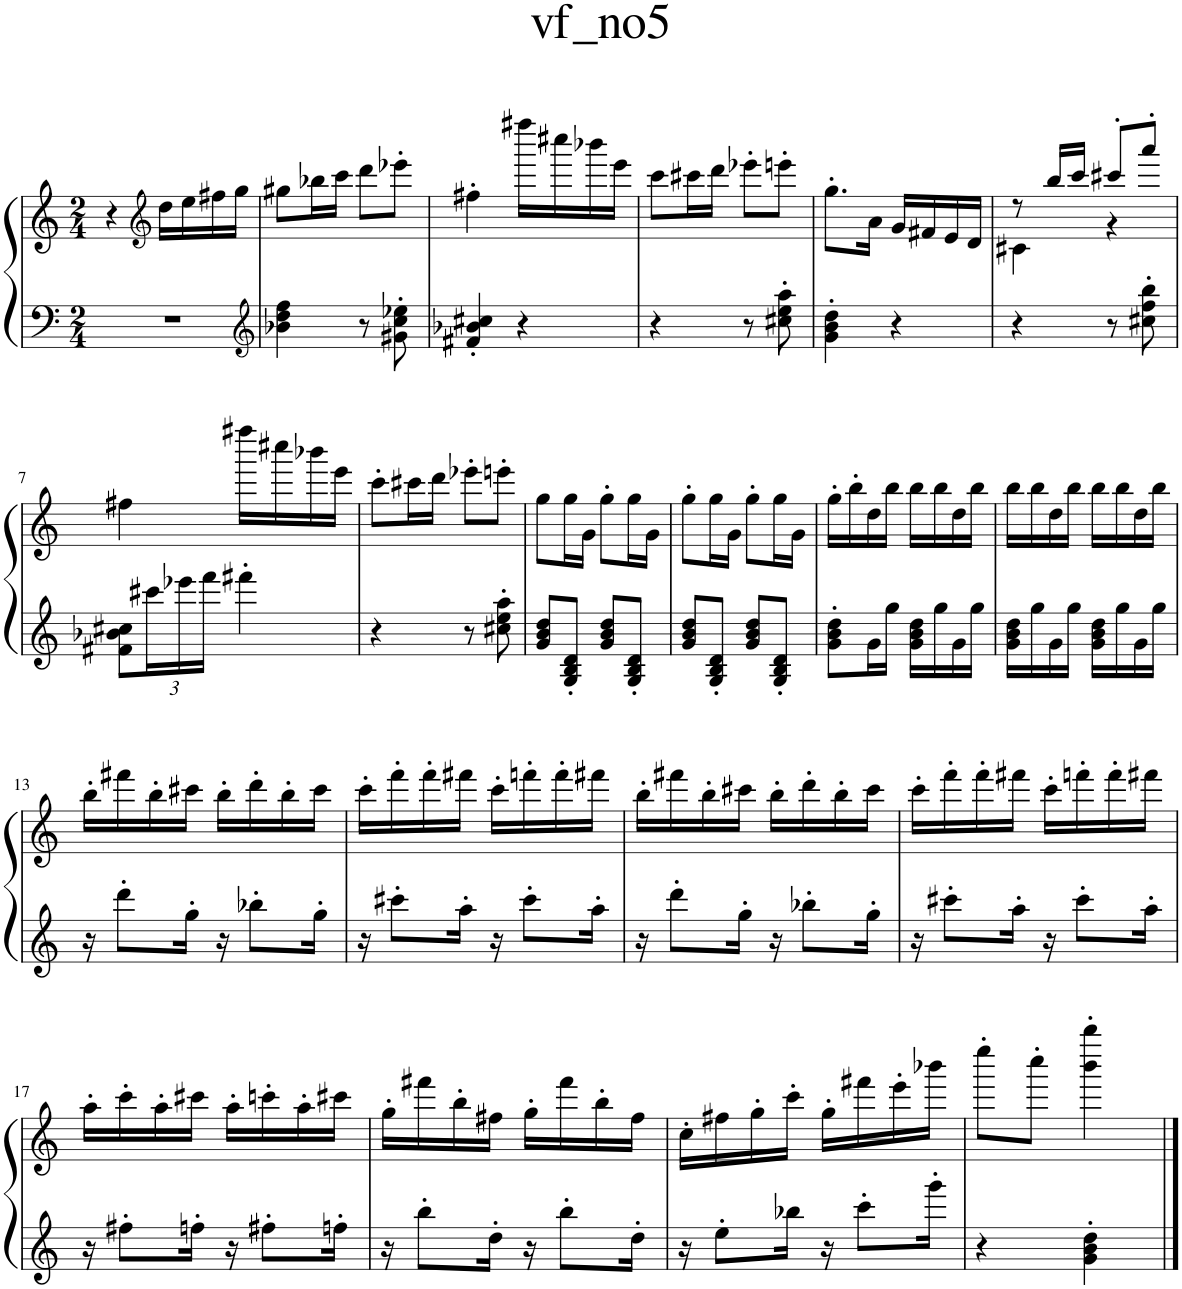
**kern	**kern
*part1	*part1
*staff2	*staff1
*I"Piano	*
*I'Pno.	*
*clefF4	*clefG2
*k[]	*k[]
*M2/4	*M2/4
=1	=1
2r	4r
*	*clefG2
.	16dd\LL
.	16ee\
.	16ff#X\
.	16gg\JJ
=2	=2
*clefG2	*
4b-X\ 4dd\ 4ff\	8gg#X\L
.	16bb-X\L
.	16ccc\JJ
8r	8ddd\L
8g#X\' 8cc\' 8ee-X\'	8eee-X'\J
=3	=3
4f#X/' 4b-X/' 4cc#X/'	4ff#X'\
4r	16ffff#X\LL
.	16cccc#X\
.	16bbb-X\
.	16eee\JJ
=4	=4
4r	8ccc\L
.	16ccc#X\L
.	16ddd\JJ
8r	8eee-X'\L
8cc#X\' 8ee\' 8aa\'	8eeen'\J
=5	=5
4g\' 4b\' 4dd\'	8.gg'\L
.	16a\Jk
4r	16g/LL
.	16f#X/
.	16e/
.	16d/JJ
=6	=6
*	*^
4r	8r	4c#X\
.	16bb/LL	.
.	16ccc/JJ	.
8r	8ccc#X'/L	4r
8cc#X\' 8ff\' 8bb\'	8aaa'/J	.
*	*v	*v
!!LO:LB:g=z
=7	=7
8f#X\ 8b-X\ 8cc#X\L	4ff#X\
*Xbrackettup	*
24ccc#X\L	.
24eee-X\	.
24fff\JJ	.
4fff#X'\	16ffff#X\LL
.	16cccc#X\
.	16bbb-X\
.	16eee\JJ
=8	=8
4r	8ccc'\L
.	16ccc#X\L
.	16ddd\JJ
8r	8eee-X'\L
8cc#X\' 8ee\' 8aa\'	8eeen'\J
=9	=9
8g/ 8b/ 8dd/L	8gg\L
8G/' 8B/' 8d/'J	16gg\L
.	16g\JJ
8g/ 8b/ 8dd/L	8gg'\L
8G/' 8B/' 8d/'J	16gg\L
.	16g\JJ
=10	=10
8g/ 8b/ 8dd/L	8gg'\L
8G/' 8B/' 8d/'J	16gg\L
.	16g\JJ
8g/ 8b/ 8dd/L	8gg'\L
8G/' 8B/' 8d/'J	16gg\L
.	16g\JJ
=11	=11
8g\' 8b\' 8dd\'L	16gg'\LL
.	16bb'\
16g\L	16dd\
16gg\JJ	16bb\JJ
16g\ 16b\ 16dd\LL	16bb\LL
16gg\	16bb\
16g\	16dd\
16gg\JJ	16bb\JJ
=12	=12
16g\ 16b\ 16dd\LL	16bb\LL
16gg\	16bb\
16g\	16dd\
16gg\JJ	16bb\JJ
16g\ 16b\ 16dd\LL	16bb\LL
16gg\	16bb\
16g\	16dd\
16gg\JJ	16bb\JJ
!!LO:LB:g=z
=13	=13
16r	16bb'\LL
8ddd'\L	16fff#X\
.	16bb'\
16gg'\Jk	16ccc#X\JJ
16r	16bb'\LL
8bb-X'\L	16ddd'\
.	16bb'\
16gg'\Jk	16ccc#\JJ
=14	=14
16r	16ccc'\LL
8ccc#X'\L	16fff'\
.	16fff'\
16aa'\Jk	16fff#X\JJ
16r	16ccc'\LL
8ccc#'\L	16fffn'\
.	16fff'\
16aa'\Jk	16fff#X\JJ
=15	=15
16r	16bb'\LL
8ddd'\L	16fff#X\
.	16bb'\
16gg'\Jk	16ccc#X\JJ
16r	16bb'\LL
8bb-X'\L	16ddd'\
.	16bb'\
16gg'\Jk	16ccc#\JJ
=16	=16
16r	16ccc'\LL
8ccc#X'\L	16fff'\
.	16fff'\
16aa'\Jk	16fff#X\JJ
16r	16ccc'\LL
8ccc#'\L	16fffn'\
.	16fff'\
16aa'\Jk	16fff#X\JJ
!!LO:LB:g=z
=17	=17
16r	16aa'\LL
8ff#X'\L	16ccc'\
.	16aa'\
16ffn'\Jk	16ccc#X\JJ
16r	16aa'\LL
8ff#X'\L	16cccn'\
.	16aa'\
16ffn'\Jk	16ccc#X\JJ
=18	=18
16r	16gg'\LL
8bb'\L	16fff#X\
.	16bb'\
16dd'\Jk	16ff#X\JJ
16r	16gg'\LL
8bb'\L	16fff#\
.	16bb'\
16dd'\Jk	16ff#\JJ
=19	=19
16r	16cc'\LL
8ee'\L	16ff#X\
.	16gg'\
16bb-X\Jk	16ccc'\JJ
16r	16gg'\LL
8ccc'\L	16fff#X\
.	16eee'\
16ggg'\Jk	16bbb-X\JJ
=20	=20
4r	8eeee'\L
.	8cccc'\J
4g\' 4b\' 4dd\'	4bbb\' 4bbbb\'
==	==
*-	*-
